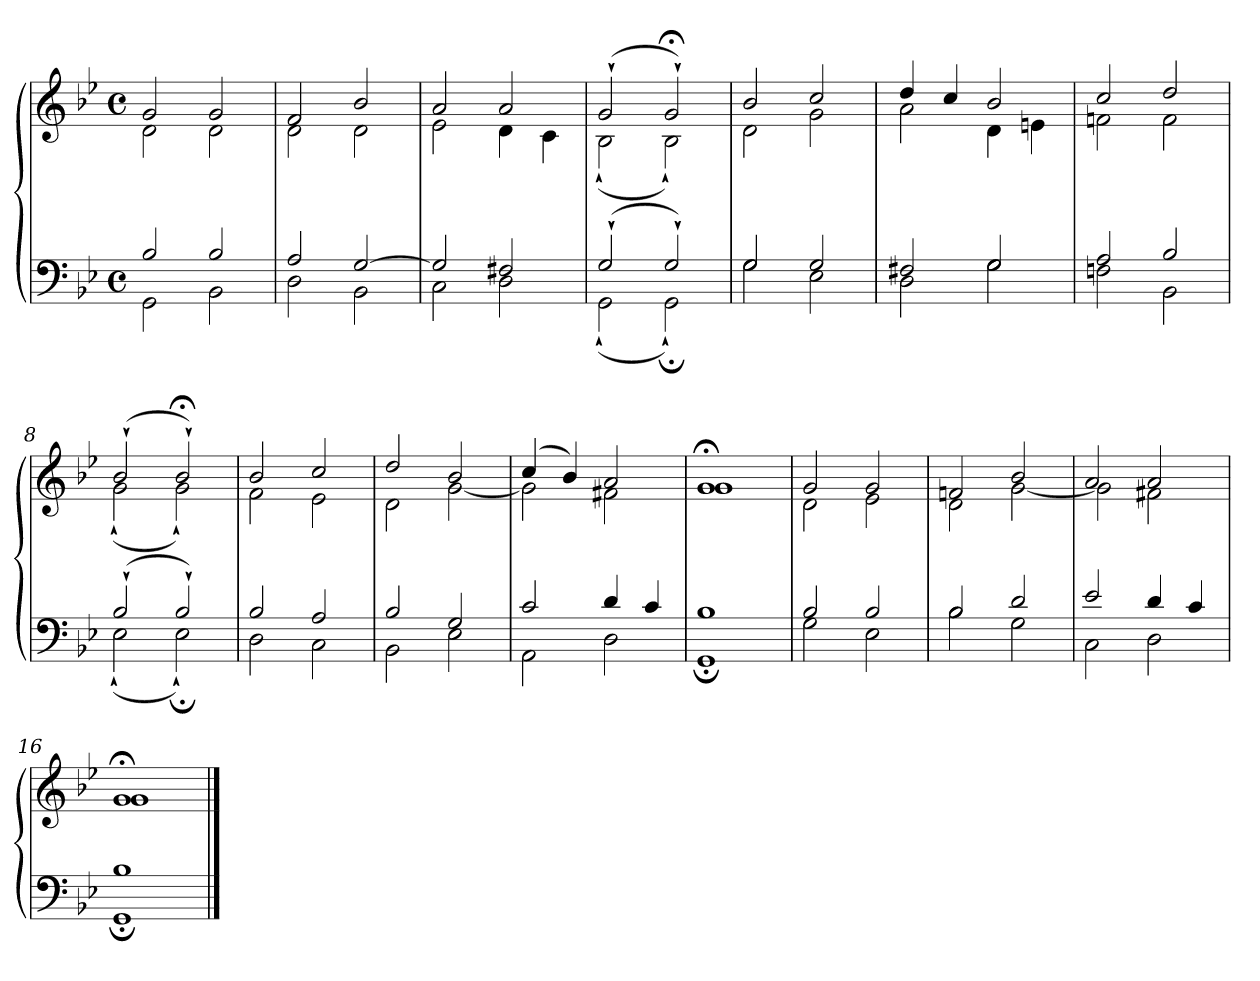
**kern	**kern
*part1	*part1
*staff2	*staff1
*clefF4	*clefG2
*k[b-e-]	*k[b-e-]
*M4/4	*M4/4
*met(c)	*met(c)
=1	=1
*^	*^
2B-	2GG	2g	2d
2B-	2BB-	2g	2d
=2	=2	=2	=2
2A	2D	2f	2d
[2G	2BB-	2b-	2d
=3	=3	=3	=3
2G]	2C	2a	2e-
2F#X	2D	2a	4d
.	.	.	4c
=4	=4	=4	=4
(2G`	(2GG`	(2g`	(2B-`
2G`)	2GG;`)	2g;<`)	2B-`)
=5	=5	=5	=5
2G	2G	2b-	2d
2G	2E-	2cc	2g
=6	=6	=6	=6
2F#X	2D	4dd	2a
.	.	4cc	.
2G	2G	2b-	4d
.	.	.	4en
=7	=7	=7	=7
2A	2Fn	2cc	2fn
2B-	2BB-	2dd	2f
=8	=8	=8	=8
(2B-`	(2E-`	(2b-`	(2g`
2B-`)	2E-;`)	2b-;<`)	2g`)
!!LO:LB:g=z	!!
=9	=9	=9	=9
2B-	2D	2b-	2f
2A	2C	2cc	2e-
=10	=10	=10	=10
2B-	2BB-	2dd	2d
2G	2E-	2b-	[2g
=11	=11	=11	=11
2c	2AA	(4cc	2g]
.	.	4b-)	.
4d	2D	2a	2f#X
4c	.	.	.
=12	=12	=12	=12
1B-	1GG;	1g;<	1g
=13	=13	=13	=13
2B-	2G	2g	2d
2B-	2E-	2g	2e-
=14	=14	=14	=14
2B-	2B-	2fn	2d
2d	2G	2b-	[2g
=15	=15	=15	=15
2e-	2C	2a	2g]
4d	2D	2a	2f#X
4c	.	.	.
=16	=16	=16	=16
1B-	1GG;	1g;<	1g
*v	*v	*	*
*	*v	*v
==	==
*-	*-
